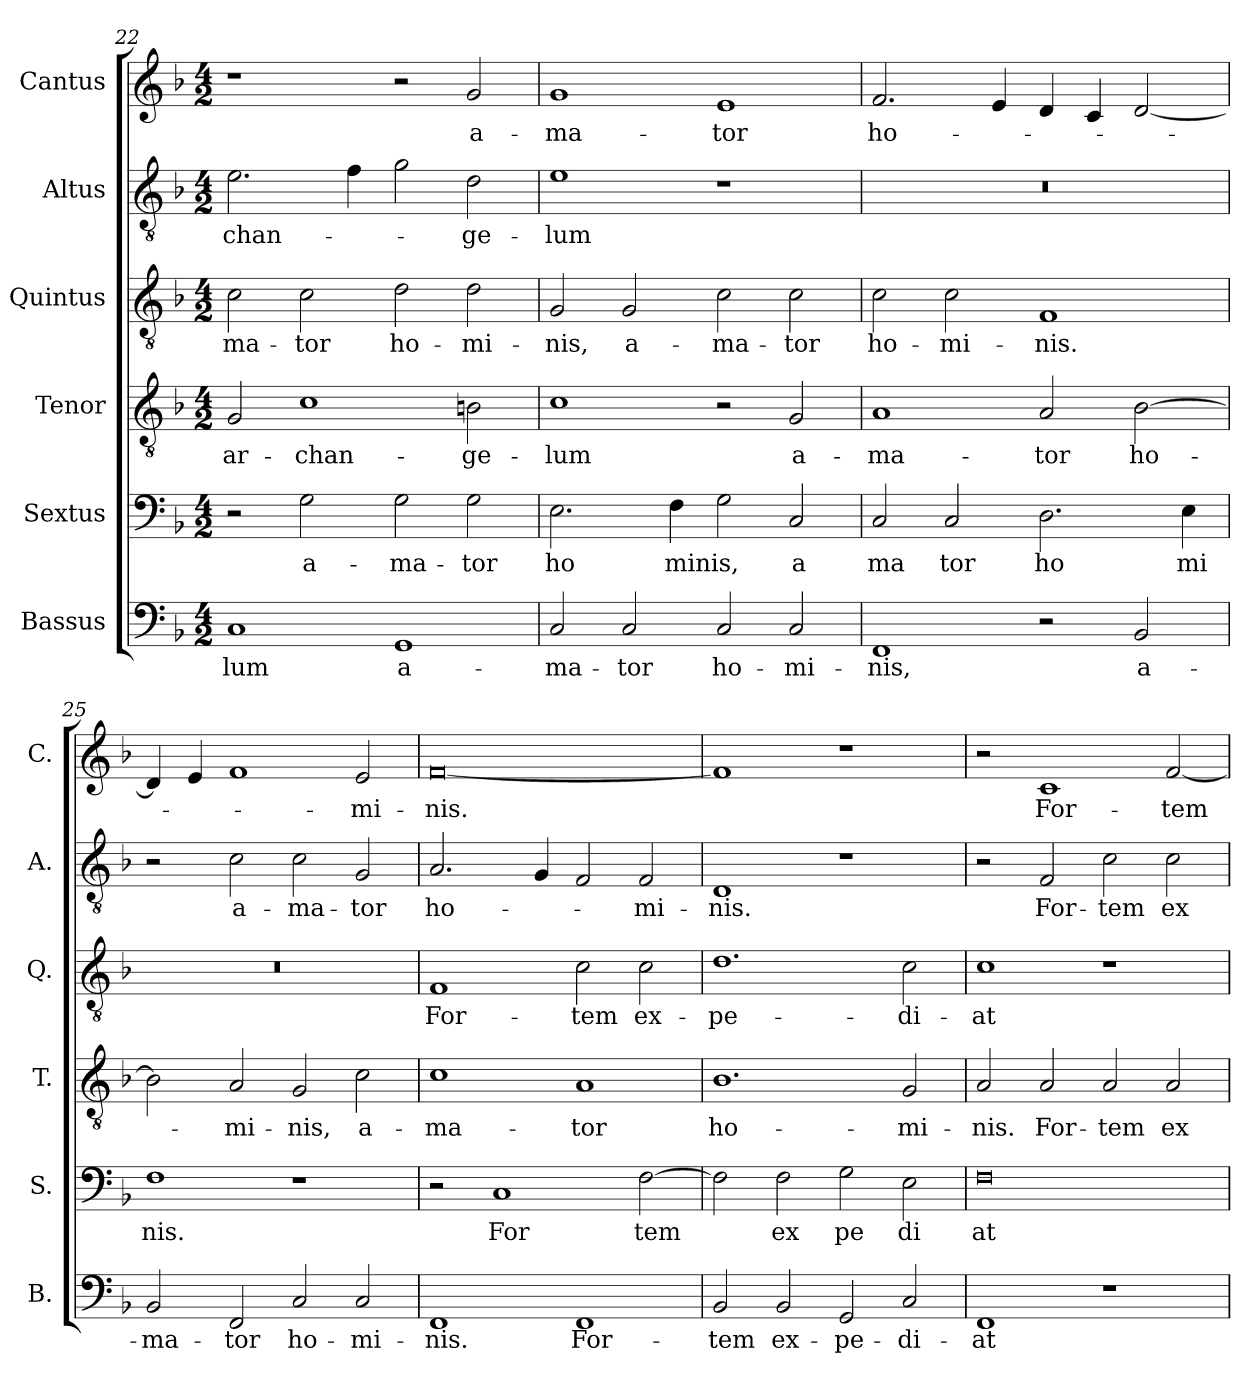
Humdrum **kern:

**kern	**text	**kern	**text	**kern	**text	**kern	**text	**kern	**text	**kern	**text
*part6	*part6	*part5	*part5	*part4	*part4	*part3	*part3	*part2	*part2	*part1	*part1
*staff6	*staff6	*staff5	*staff5	*staff4	*staff4	*staff3	*staff3	*staff2	*staff2	*staff1	*staff1
*I"Bassus	*	*I"Sextus	*	*I"Tenor	*	*I"Quintus	*	*I"Altus	*	*I"Cantus	*
*I'B.	*	*I'S.	*	*I'T.	*	*I'Q.	*	*I'A.	*	*I'C.	*
*clefF4	*	*clefF4	*	*clefGv2	*	*clefGv2	*	*clefGv2	*	*clefG2	*
*k[b-]	*	*k[b-]	*	*k[b-]	*	*k[b-]	*	*k[b-]	*	*k[b-]	*
*F:	*	*F:	*	*F:	*	*F:	*	*F:	*	*F:	*
*M4/2	*	*M4/2	*	*M4/2	*	*M4/2	*	*M4/2	*	*M4/2	*
=22	=22	=22	=22	=22	=22	=22	=22	=22	=22	=22	=22
1C	-lum	2r	.	2G/	ar-	2c\	-ma-	2.e\	-chan-	1r	.
.	.	2G\	a-	1c	-chan-	2c\	-tor	.	.	.	.
.	.	.	.	.	.	.	.	4f\	.	.	.
1GG	a-	2G\	-ma-	.	.	2d\	ho-	2g\	.	2r	.
.	.	2G\	-tor	2Bn\	-ge-	2d\	-mi-	2d\	-ge-	2g/	a-
!!LO:PB:g=z
=23	=23	=23	=23	=23	=23	=23	=23	=23	=23	=23	=23
2C/	-ma-	2.E\	ho	1c	-lum	2G/	-nis,	1e	-lum	1g	-ma-
2C/	-tor	.	.	.	.	2G/	a-	.	.	.	.
.	.	4F\	minis,	.	.	.	.	.	.	.	.
2C/	ho-	2G\	.	2r	.	2c\	-ma-	1r	.	1e	-tor
2C/	-mi-	2C/	a	2G/	a-	2c\	-tor	.	.	.	.
=24	=24	=24	=24	=24	=24	=24	=24	=24	=24	=24	=24
1FF	-nis,	2C/	ma	1A	-ma-	2c\	ho-	0r	.	2.f/	ho-
.	.	2C/	tor	.	.	2c\	-mi-	.	.	.	.
.	.	.	.	.	.	.	.	.	.	4e/	.
2r	.	2.D\	ho	2A/	-tor	1F	-nis.	.	.	4d/	.
.	.	.	.	.	.	.	.	.	.	4c/	.
2BB-/	a-	.	.	[2B-\	ho-	.	.	.	.	[2d/	.
.	.	4E\	mi	.	.	.	.	.	.	.	.
=25	=25	=25	=25	=25	=25	=25	=25	=25	=25	=25	=25
2BB-/	-ma-	1F	nis.	2B-\]	.	0r	.	2r	.	4d/]	.
.	.	.	.	.	.	.	.	.	.	4e/	.
2FF/	-tor	.	.	2A/	-mi-	.	.	2c\	a-	1f	.
2C/	ho-	1r	.	2G/	-nis,	.	.	2c\	-ma-	.	.
2C/	-mi-	.	.	2c\	a-	.	.	2G/	-tor	2e/	-mi-
=26	=26	=26	=26	=26	=26	=26	=26	=26	=26	=26	=26
1FF	-nis.	2r	.	1c	-ma-	1F	For-	2.A/	ho-	[0f	-nis.
.	.	1C	For	.	.	.	.	.	.	.	.
.	.	.	.	.	.	.	.	4G/	.	.	.
1FF	For-	.	.	1A	-tor	2c\	-tem	2F/	.	.	.
.	.	[2F\	tem	.	.	2c\	ex-	2F/	-mi-	.	.
=27	=27	=27	=27	=27	=27	=27	=27	=27	=27	=27	=27
2BB-/	-tem	2F\]	.	1.B-	ho-	1.d	-pe-	1D	-nis.	1f]	.
2BB-/	ex-	2F\	ex	.	.	.	.	.	.	.	.
2GG/	-pe-	2G\	pe	.	.	.	.	1r	.	1r	.
2C/	-di-	2E\	di	2G/	-mi-	2c\	-di-	.	.	.	.
=28	=28	=28	=28	=28	=28	=28	=28	=28	=28	=28	=28
1FF	-at	0F	at	2A/	-nis.	1c	-at	2r	.	2r	.
.	.	.	.	2A/	For-	.	.	2F/	For-	1c	For-
1r	.	.	.	2A/	-tem	1r	.	2c\	-tem	.	.
.	.	.	.	2A/	ex-	.	.	2c\	ex-	[2f/	-tem
=	=	=	=	=	=	=	=	=	=	=	=
*-	*-	*-	*-	*-	*-	*-	*-	*-	*-	*-	*-
